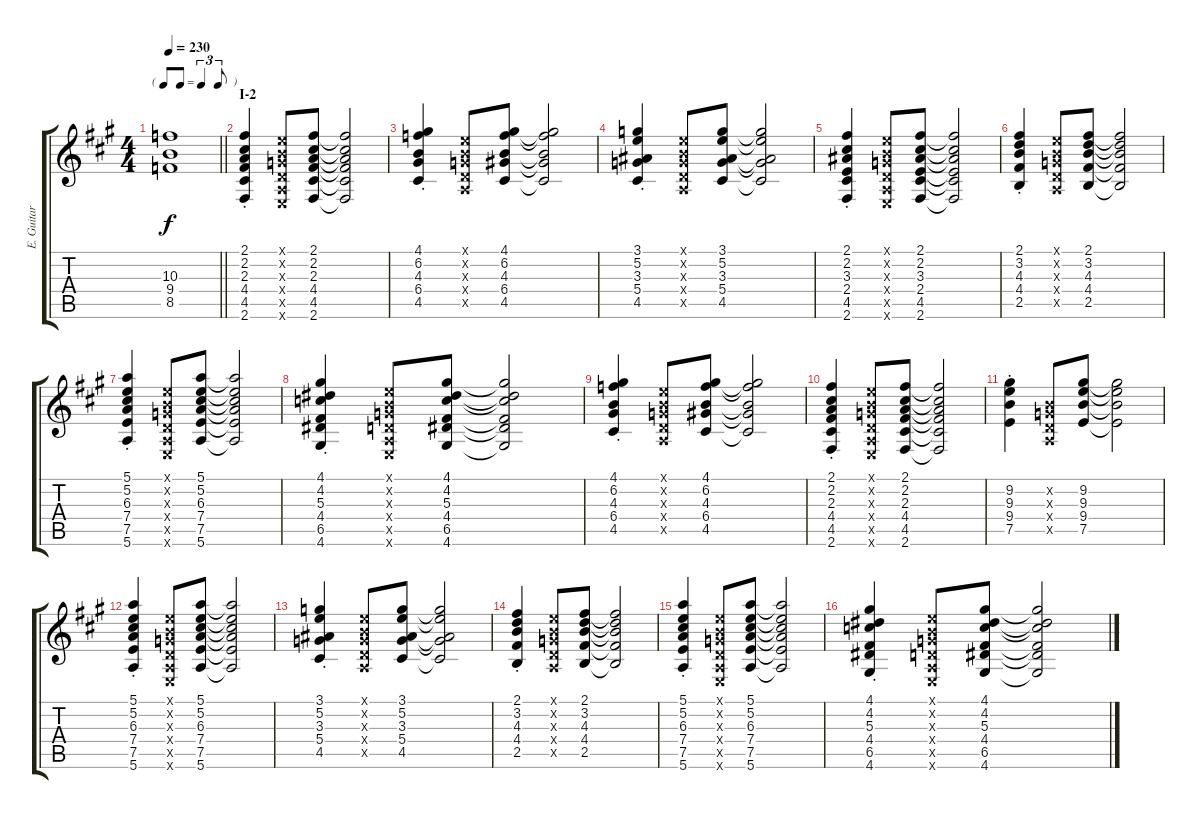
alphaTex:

\track ("E. Guitar II" "E. Guitar ") {instrument overdrivenguitar}
\staff {score tabs}
\tuning (E4 B3 G3 D3 A2 E2) {hide}
\ts (4 4)
\tf triplet8th
\tempo 230
\clef g2
\barLineRight lightlight
\ks a
(10.3 9.4 8.5).1{dy f} |
\section ("" "I-2")
(2.1{st} 2.2{st} 2.3{st} 4.4{st} 4.5{st} 2.6{st}).4 (0.1{x} 0.2{x} 0.3{x} 0.4{x} 0.5{x} 0.6{x}).8 (2.1 2.2 2.3 4.4 4.5 2.6).8 (2.1{t} 2.2{t} 2.3{t} 4.4{t} 4.5{t} 2.6{t}).2 |
(4.1{st} 6.2{st} 4.3{st} 6.4{st} 4.5{st}).4 (0.1{x} 0.2{x} 0.3{x} 0.4{x} 0.5{x}).8 (4.1 6.2 4.3 6.4 4.5).8 (4.1{t} 6.2{t} 4.3{t} 6.4{t} 4.5{t}).2 |
(3.1{st} 5.2{st} 3.3{st} 5.4{st} 4.5{st}).4 (0.1{x} 0.2{x} 0.3{x} 0.4{x} 0.5{x}).8 (3.1 5.2 3.3 5.4 4.5).8 (3.1{t} 5.2{t} 3.3{t} 5.4{t} 4.5{t}).2 |
(2.1{st} 2.2{st} 3.3{st} 2.4{st} 4.5{st} 2.6{st}).4 (0.1{x} 0.2{x} 0.3{x} 0.4{x} 0.5{x} 0.6{x}).8 (2.1 2.2 3.3 2.4 4.5 2.6).8 (2.1{t} 2.2{t} 3.3{t} 2.4{t} 4.5{t} 2.6{t}).2 |
(2.1{st} 3.2{st} 4.3{st} 4.4{st} 2.5{st}).4 (0.1{x} 0.2{x} 0.3{x} 0.4{x} 0.5{x}).8 (2.1 3.2 4.3 4.4 2.5).8 (2.1{t} 3.2{t} 4.3{t} 4.4{t} 2.5{t}).2 |
(5.1{st} 5.2{st} 6.3{st} 7.4{st} 7.5{st} 5.6{st}).4 (0.1{x} 0.2{x} 0.3{x} 0.4{x} 0.5{x} 0.6{x}).8 (5.1 5.2 6.3 7.4 7.5 5.6).8 (5.1{t} 5.2{t} 6.3{t} 7.4{t} 7.5{t} 5.6{t}).2 |
(4.1{st} 4.2{st} 5.3{st} 4.4{st} 6.5{st} 4.6{st}).4 (0.1{x} 0.2{x} 0.3{x} 0.4{x} 0.5{x} 0.6{x}).8 (4.1 4.2 5.3 4.4 6.5 4.6).8 (4.1{t} 4.2{t} 5.3{t} 4.4{t} 6.5{t} 4.6{t}).2 |
(4.1{st} 6.2{st} 4.3{st} 6.4{st} 4.5{st}).4 (0.1{x} 0.2{x} 0.3{x} 0.4{x} 0.5{x}).8 (4.1 6.2 4.3 6.4 4.5).8 (4.1{t} 6.2{t} 4.3{t} 6.4{t} 4.5{t}).2 |
(2.1{st} 2.2{st} 2.3{st} 4.4{st} 4.5{st} 2.6{st}).4 (0.1{x} 0.2{x} 0.3{x} 0.4{x} 0.5{x} 0.6{x}).8 (2.1 2.2 2.3 4.4 4.5 2.6).8 (2.1{t} 2.2{t} 2.3{t} 4.4{t} 4.5{t} 2.6{t}).2 |
(9.2{st} 9.3{st} 9.4{st} 7.5{st}).4 (0.2{x} 0.3{x} 0.4{x} 0.5{x}).8 (9.2 9.3 9.4 7.5).8 (9.2{t} 9.3{t} 9.4{t} 7.5{t}).2 |
(5.1{st} 5.2{st} 6.3{st} 7.4{st} 7.5{st} 5.6{st}).4 (0.1{x} 0.2{x} 0.3{x} 0.4{x} 0.5{x} 0.6{x}).8 (5.1 5.2 6.3 7.4 7.5 5.6).8 (5.1{t} 5.2{t} 6.3{t} 7.4{t} 7.5{t} 5.6{t}).2 |
(3.1{st} 5.2{st} 3.3{st} 5.4{st} 4.5{st}).4 (0.1{x} 0.2{x} 0.3{x} 0.4{x} 0.5{x}).8 (3.1 5.2 3.3 5.4 4.5).8 (3.1{t} 5.2{t} 3.3{t} 5.4{t} 4.5{t}).2 |
(2.1{st} 3.2{st} 4.3{st} 4.4{st} 2.5{st}).4 (0.1{x} 0.2{x} 0.3{x} 0.4{x} 0.5{x}).8 (2.1 3.2 4.3 4.4 2.5).8 (2.1{t} 3.2{t} 4.3{t} 4.4{t} 2.5{t}).2 |
(5.1{st} 5.2{st} 6.3{st} 7.4{st} 7.5{st} 5.6{st}).4 (0.1{x} 0.2{x} 0.3{x} 0.4{x} 0.5{x} 0.6{x}).8 (5.1 5.2 6.3 7.4 7.5 5.6).8 (5.1{t} 5.2{t} 6.3{t} 7.4{t} 7.5{t} 5.6{t}).2 |
(4.1{st} 4.2{st} 5.3{st} 4.4{st} 6.5{st} 4.6{st}).4 (0.1{x} 0.2{x} 0.3{x} 0.4{x} 0.5{x} 0.6{x}).8 (4.1 4.2 5.3 4.4 6.5 4.6).8 (4.1{t} 4.2{t} 5.3{t} 4.4{t} 6.5{t} 4.6{t}).2
